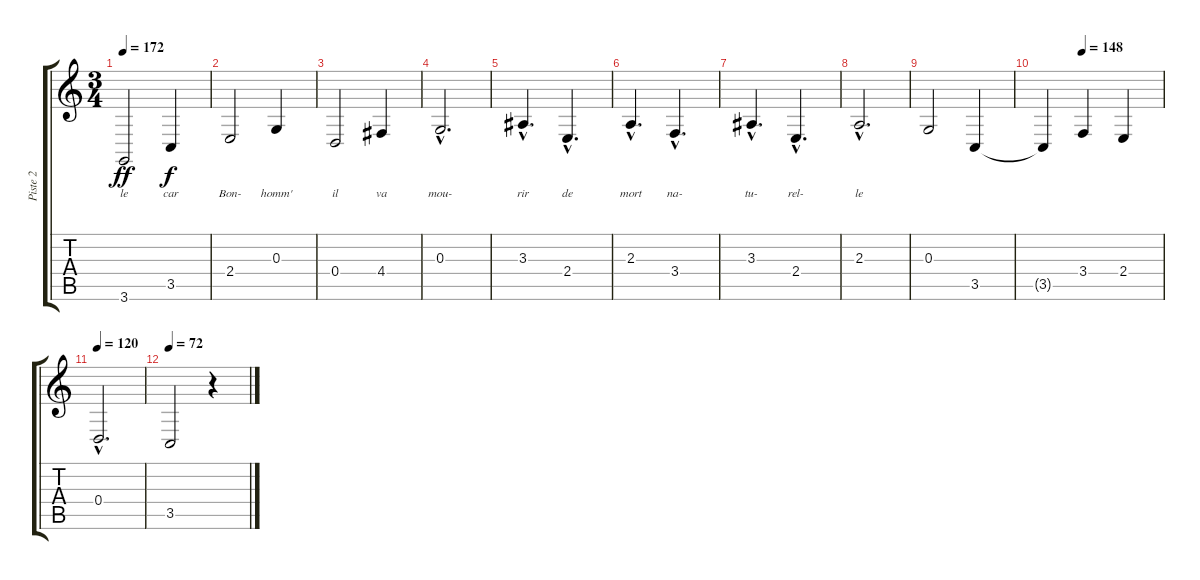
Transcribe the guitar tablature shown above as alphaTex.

\track ("Piste 2" "Piste 2") {instrument clarinet}
\staff {score tabs}
\tuning (E4 B3 G3 D3 A2 E2) {hide}
\ts (3 4)
\tempo 172
\clef g2
\ks c
3.6.2{lyrics (0 "le") lyrics (1 "") lyrics (2 "") lyrics (3 "") lyrics (4 "") dy ff} 3.5.4{lyrics (0 "car") lyrics (1 "") lyrics (2 "") lyrics (3 "") lyrics (4 "") dy f} |
2.4.2{lyrics (0 "Bon-") lyrics (1 "") lyrics (2 "") lyrics (3 "") lyrics (4 "")} 0.3.4{lyrics (0 "homm'") lyrics (1 "") lyrics (2 "") lyrics (3 "") lyrics (4 "")} |
0.4.2{lyrics (0 "il") lyrics (1 "") lyrics (2 "") lyrics (3 "") lyrics (4 "")} 4.4.4{lyrics (0 "va") lyrics (1 "") lyrics (2 "") lyrics (3 "") lyrics (4 "")} |
0.3{hac}.2{d lyrics (0 "mou-") lyrics (1 "") lyrics (2 "") lyrics (3 "") lyrics (4 "")} |
3.3{hac}.4{d lyrics (0 "rir") lyrics (1 "") lyrics (2 "") lyrics (3 "") lyrics (4 "")} 2.4{hac}.4{d lyrics (0 "de") lyrics (1 "") lyrics (2 "") lyrics (3 "") lyrics (4 "")} |
2.3{hac}.4{d lyrics (0 "mort") lyrics (1 "") lyrics (2 "") lyrics (3 "") lyrics (4 "")} 3.4{hac}.4{d lyrics (0 "na-") lyrics (1 "") lyrics (2 "") lyrics (3 "") lyrics (4 "")} |
3.3{hac}.4{d lyrics (0 "tu-") lyrics (1 "") lyrics (2 "") lyrics (3 "") lyrics (4 "")} 2.4{hac}.4{d lyrics (0 "rel-") lyrics (1 "") lyrics (2 "") lyrics (3 "") lyrics (4 "")} |
2.3{hac}.2{d lyrics (0 "le") lyrics (1 "") lyrics (2 "") lyrics (3 "") lyrics (4 "")} |
0.3.2 3.5.4 |
\tempo (148 0.3333333333333333)
3.5{t}.4 3.4.4 2.4.4 |
\tempo 120
0.4{hac}.2{d} |
\tempo 72
3.5.2 r.4
